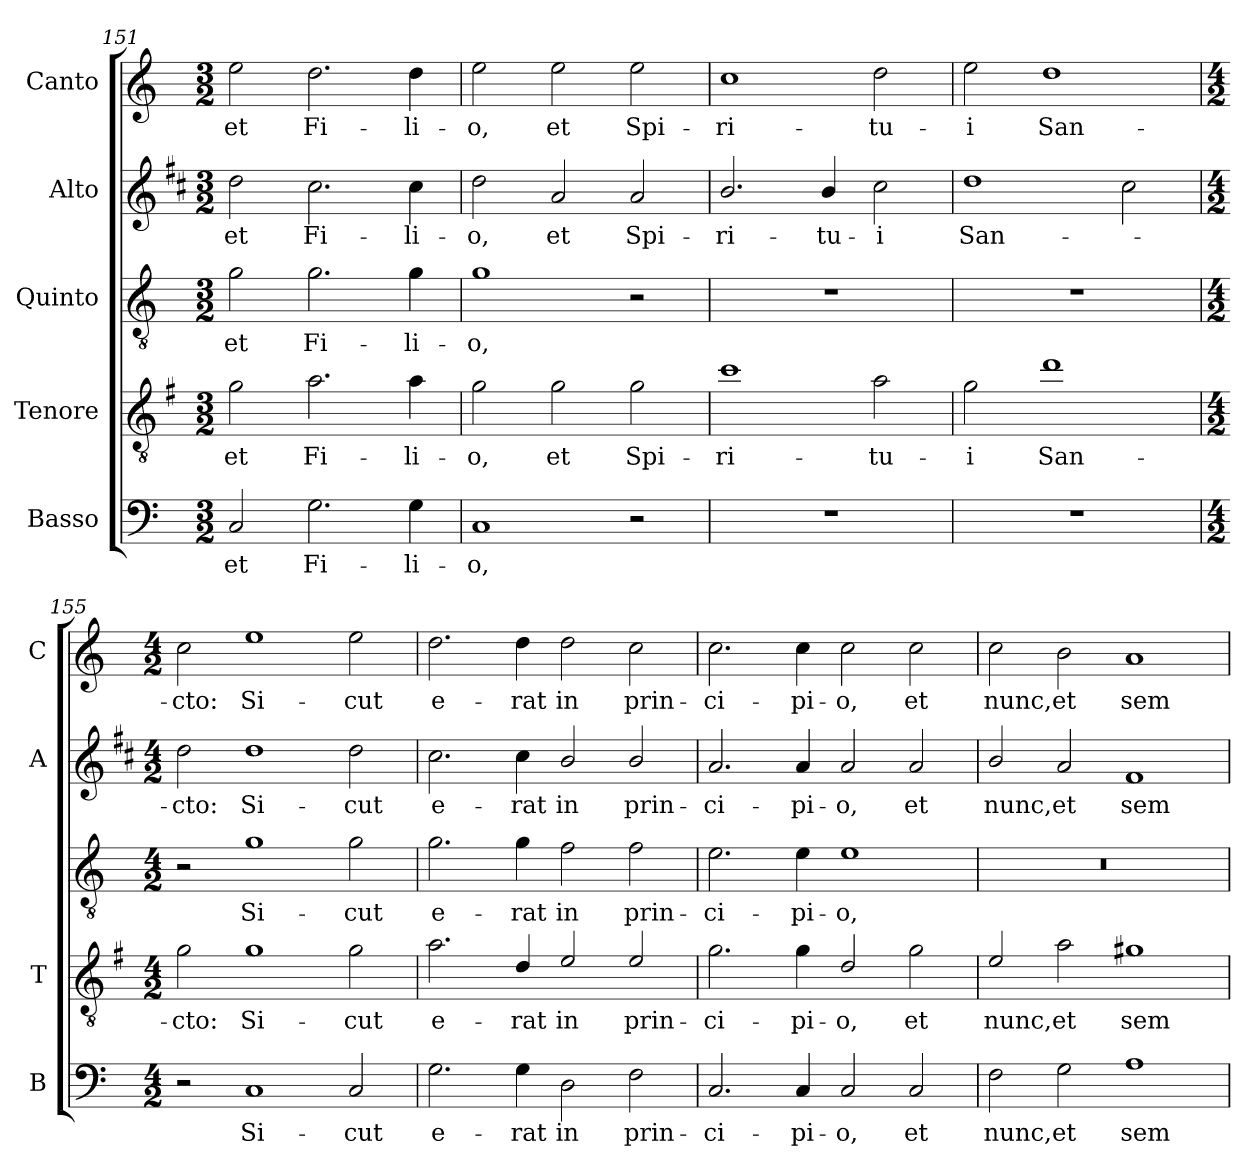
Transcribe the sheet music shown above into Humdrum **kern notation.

**kern	**text	**kern	**text	**kern	**text	**kern	**text	**kern	**text
*part5	*part5	*part4	*part4	*part3	*part3	*part2	*part2	*part1	*part1
*staff5	*staff5	*staff4	*staff4	*staff3	*staff3	*staff2	*staff2	*staff1	*staff1
*I"Basso	*	*I"Tenore	*	*I"Quinto	*	*I"Alto	*	*I"Canto	*
*I'B	*	*I'T	*	*	*	*I'A	*	*I'C	*
*clefF4	*	*clefGv2	*	*clefGv2	*	*clefG2	*	*clefG2	*
*	*	*ITrd4c7	*	*	*	*ITrd1c2	*	*	*
*k[]	*	*k[]	*	*k[]	*	*k[]	*	*k[]	*
*C:	*	*C:	*	*C:	*	*C:	*	*C:	*
*M3/2	*	*M3/2	*	*M3/2	*	*M3/2	*	*M3/2	*
=151	=151	=151	=151	=151	=151	=151	=151	=151	=151
!	!LO:LY:b	!	!LO:LY:b	!	!LO:LY:b	!	!LO:LY:b	!	!LO:LY:b
2C/	et	2c\	et	2g\	et	2cc\	et	2ee\	et
!	!LO:LY:b	!	!LO:LY:b	!	!LO:LY:b	!	!LO:LY:b	!	!LO:LY:b
2.G\	Fi-	2.d\	Fi-	2.g\	Fi-	2.b\	Fi-	2.dd\	Fi-
!	!LO:LY:b	!	!LO:LY:b	!	!LO:LY:b	!	!LO:LY:b	!	!LO:LY:b
4G\	-li-	4d\	-li-	4g\	-li-	4b\	-li-	4dd\	-li-
=152	=152	=152	=152	=152	=152	=152	=152	=152	=152
!	!LO:LY:b	!	!LO:LY:b	!	!LO:LY:b	!	!LO:LY:b	!	!LO:LY:b
1C	-o,	2c\	-o,	1g	-o,	2cc\	-o,	2ee\	-o,
!	!	!	!LO:LY:b	!	!	!	!LO:LY:b	!	!LO:LY:b
.	.	2c\	et	.	.	2g/	et	2ee\	et
!	!	!	!LO:LY:b	!	!	!	!LO:LY:b	!	!LO:LY:b
2r	.	2c\	Spi-	2r	.	2g/	Spi-	2ee\	Spi-
=153	=153	=153	=153	=153	=153	=153	=153	=153	=153
!	!	!	!LO:LY:b	!	!	!	!LO:LY:b	!	!LO:LY:b
1.r	.	1f	-ri-	1.r	.	2.a/	-ri-	1cc	-ri-
!	!	!	!	!	!	!	!LO:LY:b	!	!
.	.	.	.	.	.	4a/	-tu-	.	.
!	!	!	!LO:LY:b	!	!	!	!LO:LY:b	!	!LO:LY:b
.	.	2d\	-tu-	.	.	2b\	-i	2dd\	-tu-
=154	=154	=154	=154	=154	=154	=154	=154	=154	=154
!	!	!	!LO:LY:b	!	!	!	!LO:LY:b	!	!LO:LY:b
1.r	.	2c\	-i	1.r	.	1cc	San-	2ee\	-i
!	!	!	!LO:LY:b	!	!	!	!	!	!LO:LY:b
.	.	1g	San-	.	.	.	.	1dd	San-
.	.	.	.	.	.	2b\	.	.	.
!!LO:LB:g=z
=155	=155	=155	=155	=155	=155	=155	=155	=155	=155
*M4/2	*	*M4/2	*	*M4/2	*	*M4/2	*	*M4/2	*
!	!	!	!LO:LY:b	!	!	!	!LO:LY:b	!	!LO:LY:b
2r	.	2c\	-cto:	2r	.	2cc\	-cto:	2cc\	-cto:
!	!LO:LY:b	!	!LO:LY:b	!	!LO:LY:b	!	!LO:LY:b	!	!LO:LY:b
1C	Si-	1c	Si-	1g	Si-	1cc	Si-	1ee	Si-
!	!LO:LY:b	!	!LO:LY:b	!	!LO:LY:b	!	!LO:LY:b	!	!LO:LY:b
2C/	-cut	2c\	-cut	2g\	-cut	2cc\	-cut	2ee\	-cut
=156	=156	=156	=156	=156	=156	=156	=156	=156	=156
!	!LO:LY:b	!	!LO:LY:b	!	!LO:LY:b	!	!LO:LY:b	!	!LO:LY:b
2.G\	e-	2.d\	e-	2.g\	e-	2.b\	e-	2.dd\	e-
!	!LO:LY:b	!	!LO:LY:b	!	!LO:LY:b	!	!LO:LY:b	!	!LO:LY:b
4G\	-rat	4G/	-rat	4g\	-rat	4b\	-rat	4dd\	-rat
!	!LO:LY:b	!	!LO:LY:b	!	!LO:LY:b	!	!LO:LY:b	!	!LO:LY:b
2D\	in	2A/	in	2f\	in	2a/	in	2dd\	in
!	!LO:LY:b	!	!LO:LY:b	!	!LO:LY:b	!	!LO:LY:b	!	!LO:LY:b
2F\	prin-	2A/	prin-	2f\	prin-	2a/	prin-	2cc\	prin-
=157	=157	=157	=157	=157	=157	=157	=157	=157	=157
!	!LO:LY:b	!	!LO:LY:b	!	!LO:LY:b	!	!LO:LY:b	!	!LO:LY:b
2.C/	-ci-	2.c\	-ci-	2.e\	-ci-	2.g/	-ci-	2.cc\	-ci-
!	!LO:LY:b	!	!LO:LY:b	!	!LO:LY:b	!	!LO:LY:b	!	!LO:LY:b
4C/	-pi-	4c\	-pi-	4e\	-pi-	4g/	-pi-	4cc\	-pi-
!	!LO:LY:b	!	!LO:LY:b	!	!LO:LY:b	!	!LO:LY:b	!	!LO:LY:b
2C/	-o,	2G/	-o,	1e	-o,	2g/	-o,	2cc\	-o,
!	!LO:LY:b	!	!LO:LY:b	!	!	!	!LO:LY:b	!	!LO:LY:b
2C/	et	2c\	et	.	.	2g/	et	2cc\	et
=158	=158	=158	=158	=158	=158	=158	=158	=158	=158
!	!LO:LY:b	!	!LO:LY:b	!	!	!	!LO:LY:b	!	!LO:LY:b
2F\	nunc,	2A/	nunc,	0r	.	2a/	nunc,	2cc\	nunc,
!	!LO:LY:b	!	!LO:LY:b	!	!	!	!LO:LY:b	!	!LO:LY:b
2G\	et	2d\	et	.	.	2g/	et	2b\	et
!	!LO:LY:b	!	!LO:LY:b	!	!	!	!LO:LY:b	!	!LO:LY:b
1A	sem-	1c#X	sem-	.	.	1e	sem-	1a	sem-
=	=	=	=	=	=	=	=	=	=
*-	*-	*-	*-	*-	*-	*-	*-	*-	*-
